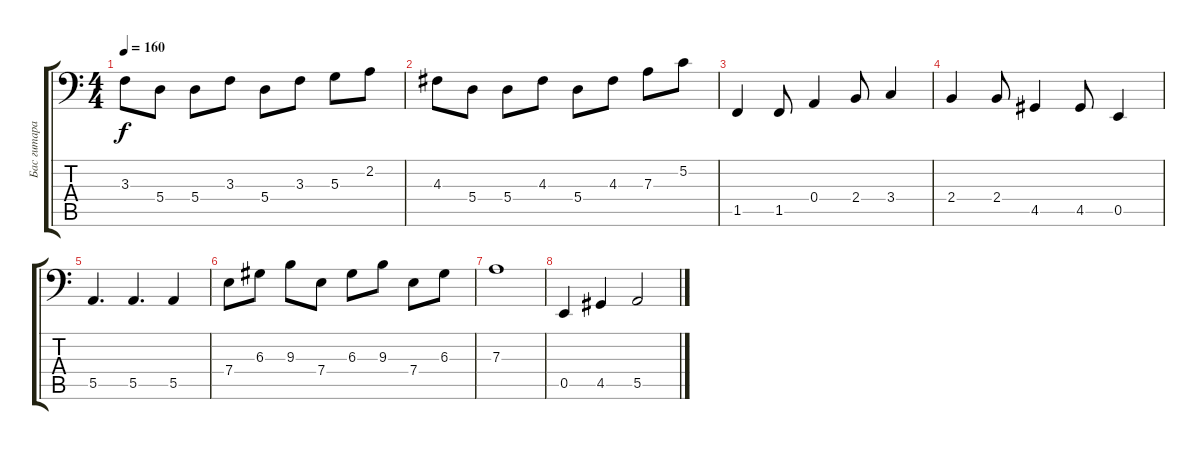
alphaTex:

\track ("Бас гитара" "Бас гитара") {instrument electricbassfinger}
\staff {score tabs}
\tuning (C3 G2 D2 A1 E1 B0) {hide}
\ts (4 4)
\tempo 160
\clef f4
\ks aminor
3.3.8{dy f} 5.4.8 5.4.8 3.3.8 5.4.8 3.3.8 5.3.8 2.2.8 |
4.3.8 5.4.8 5.4.8 4.3.8 5.4.8 4.3.8 7.3.8 5.2.8 |
1.5.4 1.5.8 0.4.4 2.4.8 3.4.4 |
2.4.4 2.4.8 4.5.4 4.5.8 0.5.4 |
5.5.4{d} 5.5.4{d} 5.5.4 |
7.4.8 6.3.8 9.3.8 7.4.8 6.3.8 9.3.8 7.4.8 6.3.8 |
7.3.1 |
0.5.4 4.5.4 5.5.2
